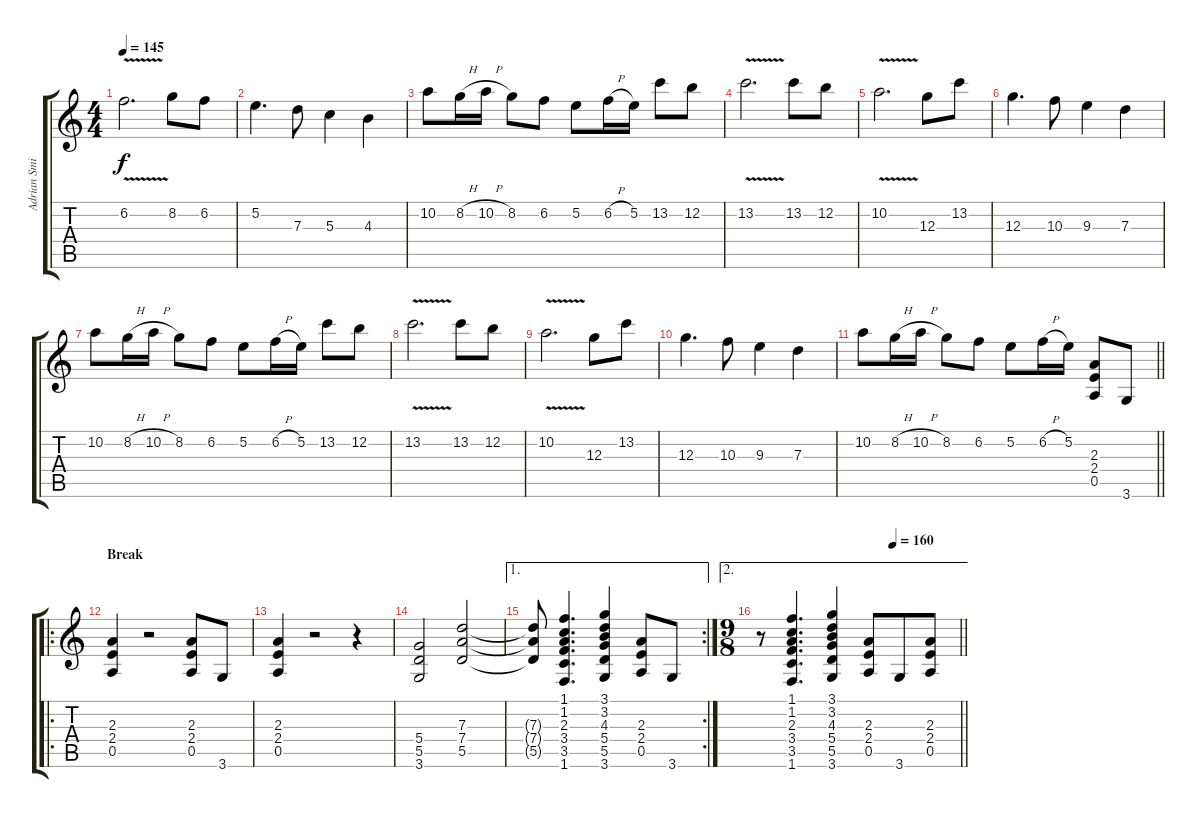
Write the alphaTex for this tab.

\track ("Adrian Smith" "Adrian Smi") {instrument distortionguitar}
\staff {score tabs}
\tuning (E4 B3 G3 D3 A2 E2) {hide}
\ts (4 4)
\tempo 145
\clef g2
\ks c
6.2{v}.2{d dy f} 8.2.8 6.2.8 |
5.2.4{d} 7.3.8 5.3.4 4.3.4 |
10.2.8 8.2{h}.16 10.2{h}.16 8.2.8 6.2.8 5.2.8 6.2{h}.16 5.2.16 13.2.8 12.2.8 |
13.2{v}.2{d} 13.2.8 12.2.8 |
10.2{v}.2{d} 12.3.8 13.2.8 |
12.3.4{d} 10.3.8 9.3.4 7.3.4 |
10.2.8 8.2{h}.16 10.2{h}.16 8.2.8 6.2.8 5.2.8 6.2{h}.16 5.2.16 13.2.8 12.2.8 |
13.2{v}.2{d} 13.2.8 12.2.8 |
10.2{v}.2{d} 12.3.8 13.2.8 |
12.3.4{d} 10.3.8 9.3.4 7.3.4 |
\barLineRight lightlight
10.2.8 8.2{h}.16 10.2{h}.16 8.2.8 6.2.8 5.2.8 6.2{h}.16 5.2.16 (2.3 2.4 0.5).8 3.6.8 |
\ro
\section ("" "Break")
(2.3 2.4 0.5).4 r.2 (2.3 2.4 0.5).8 3.6.8 |
(2.3 2.4 0.5).4 r.2 r.4 |
(5.4 5.5 3.6).2 (7.3 7.4 5.5).2 |
\ae 1
\rc 2
(7.3{t} 7.4{t} 5.5{t}).8 (1.1 1.2 2.3 3.4 3.5 1.6).4{d} (3.1 3.2 4.3 5.4 5.5 3.6).4 (2.3 2.4 0.5).8 3.6.8 |
\ae 2
\ts (9 8)
\tempo (160 0.6666666666666666)
\barLineRight lightlight
r.8 (1.1 1.2 2.3 3.4 3.5 1.6).4{d} (3.1 3.2 4.3 5.4 5.5 3.6).4 (2.3 2.4 0.5).8 3.6.8 (2.3 2.4 0.5).8
